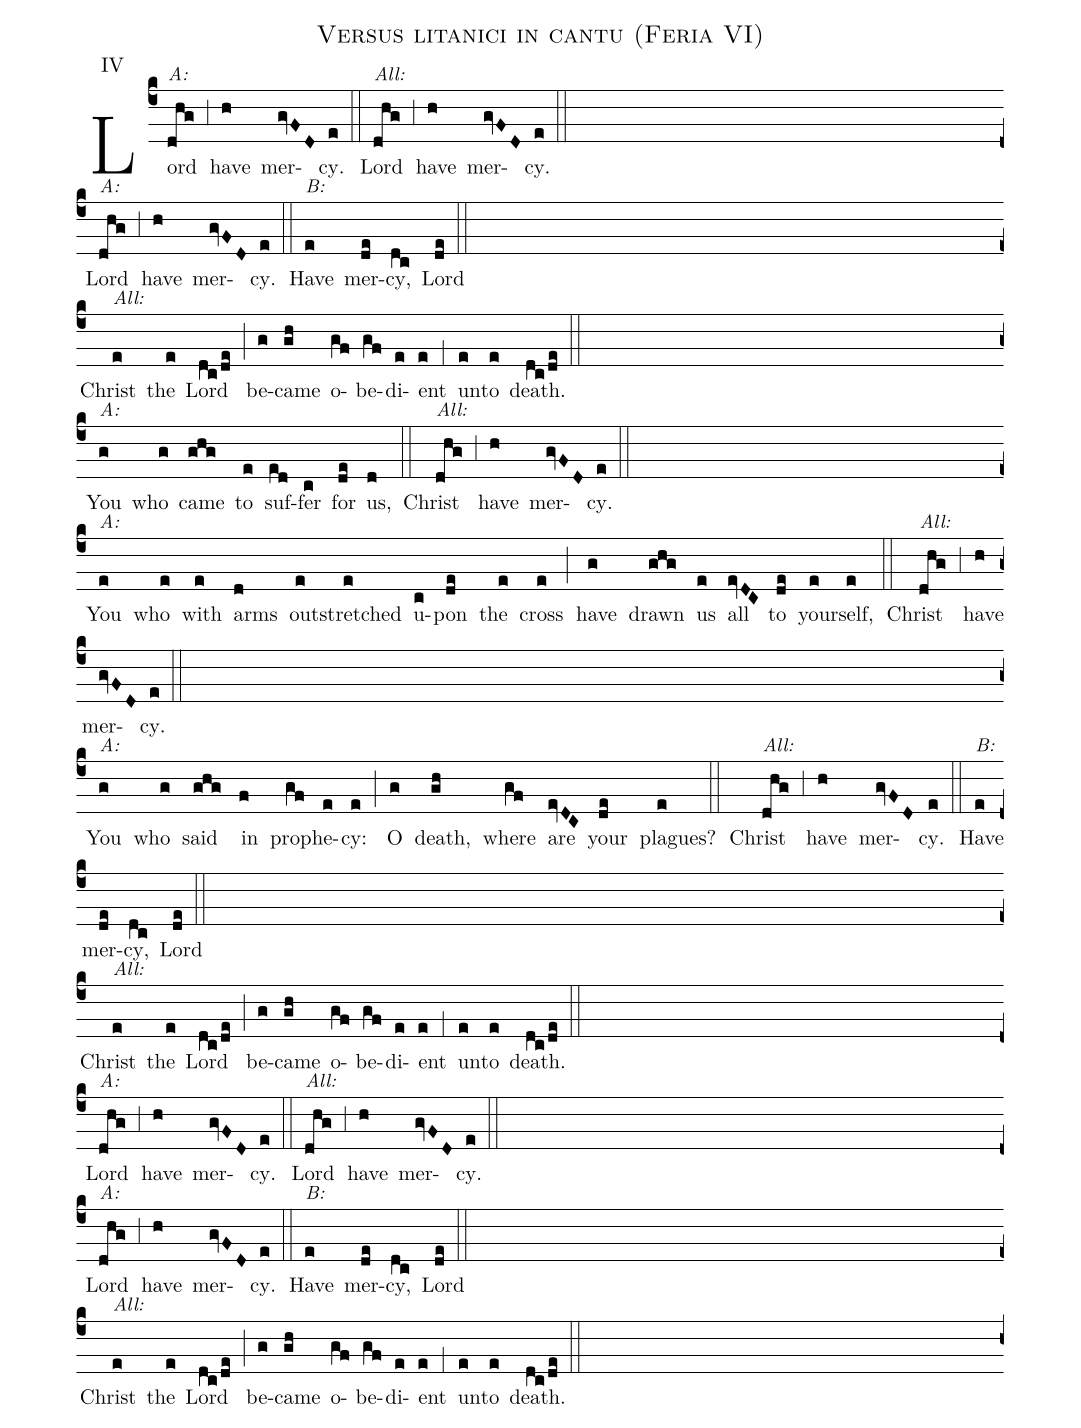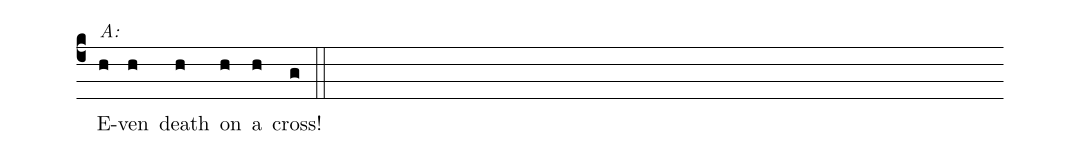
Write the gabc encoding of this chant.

name:Versus litanici in cantu (Feria VI);
office-part:Varia;
mode:4;
annotation:IV;
%%
initial-style: 1;
centering-scheme: english;
%%
(c4)Lord<alt>A:</alt>(dhg) (;3) have(h) mer(gvFD)cy.(e) (::)

Lord<alt>All:</alt>(dhg) (;3) have(h) mer(gvFD)cy.(e) (::) (Z)

Lord<alt>A:</alt>(dhg) (;3) have(h) mer(gvFD)cy.(e) (::)

Have<alt>B:</alt>(e) mer(de)cy,(dc) Lord(de) (::) (Z)

Christ<alt>All:</alt>(e) the(e) Lord(dc/de) (;) be(g)came(gh) o(gf)be(gf)di(e)ent(e) (,1) un(e)to(e) death.(dc/de) (::) (Z)

You<alt>A:</alt>(g) who(g) came(ghg) to(e) suf(ed)fer(c) for(de) us,(d) (::)

Christ<alt>All:</alt>(dhg) (;3) have(h) mer(gvFD)cy.(e) (::) (Z)

You<alt>A:</alt>(e) who(e) with(e) arms(d) out(e)stretched(e) u(c)pon(de) the(e) cross(e) (;) have(g) drawn(ghg) us(e) all(evDC) to(de) your(e)self,(e) (::)

Christ<alt>All:</alt>(dhg) (;3) have(h) mer(gvFD)cy.(e) (::) (Z)

You<alt>A:</alt>(g) who(g) said(ghg) in(f) pro(gf)phe(e)cy:(e) (;) O(g) death,(gh) where(gf) are(evDC) your(de) plagues?(e) (::)

Christ<alt>All:</alt>(dhg) (;3) have(h) mer(gvFD)cy.(e) (::)

Have<alt>B:</alt>(e) mer(de)cy,(dc) Lord(de) (::) (Z)

Christ<alt>All:</alt>(e) the(e) Lord(dc/de) (;) be(g)came(gh) o(gf)be(gf)di(e)ent(e) (,1) un(e)to(e) death.(dc/de) (::) (Z)

Lord<alt>A:</alt>(dhg) (;3) have(h) mer(gvFD)cy.(e) (::)

Lord<alt>All:</alt>(dhg) (;3) have(h) mer(gvFD)cy.(e) (::) (Z)

Lord<alt>A:</alt>(dhg) (;3) have(h) mer(gvFD)cy.(e) (::)

Have<alt>B:</alt>(e) mer(de)cy,(dc) Lord(de) (::) (Z)

Christ<alt>All:</alt>(e) the(e) Lord(dc/de) (;) be(g)came(gh) o(gf)be(gf)di(e)ent(e) (,1) un(e)to(e) death.(dc/de) (::) (Z)

E<alt>A:</alt>(h)ven(h) death(h) on(h) a(h) cross!(g) (::)
